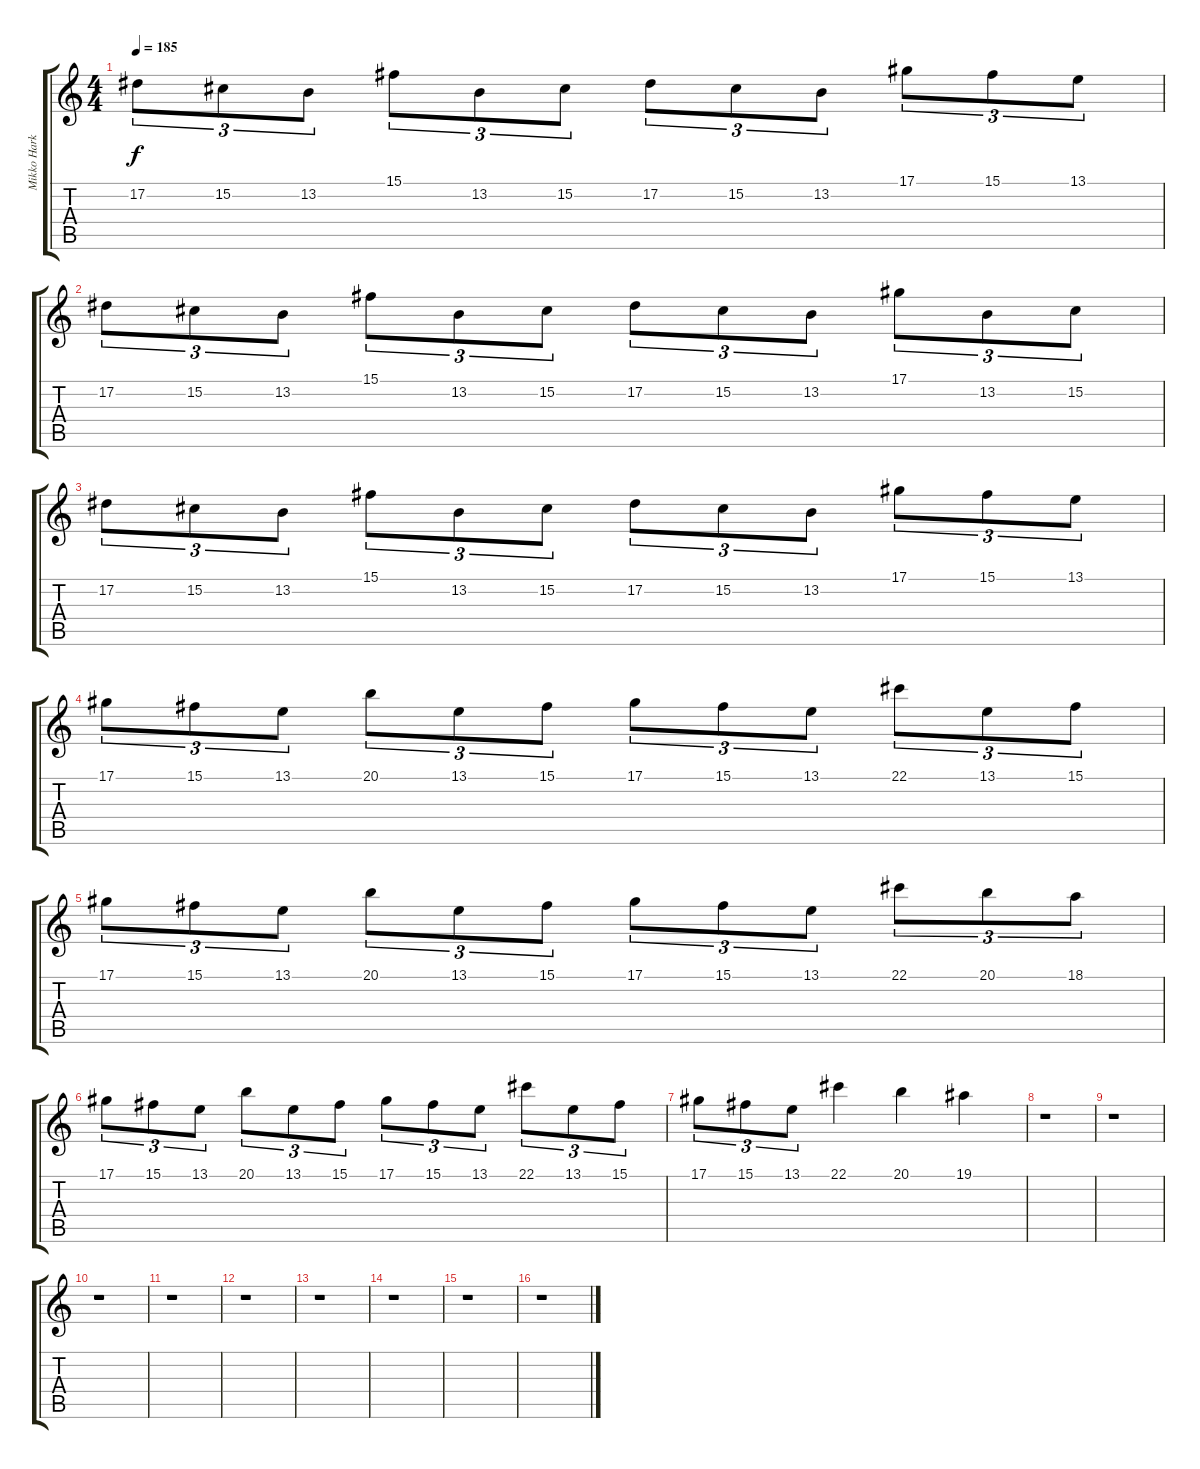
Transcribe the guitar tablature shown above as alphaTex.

\track ("Mikko Harkin" "Mikko Hark") {instrument harpsichord}
\staff {score tabs}
\tuning (Eb4 Bb3 Gb3 Db3 Ab2 Eb2) {hide}
\ts (4 4)
\tempo 185
\clef g2
\ks c
17.2.8{tu (3 2) dy f} 15.2.8{tu (3 2)} 13.2.8{tu (3 2)} 15.1.8{tu (3 2)} 13.2.8{tu (3 2)} 15.2.8{tu (3 2)} 17.2.8{tu (3 2)} 15.2.8{tu (3 2)} 13.2.8{tu (3 2)} 17.1.8{tu (3 2)} 15.1.8{tu (3 2)} 13.1.8{tu (3 2)} |
17.2.8{tu (3 2)} 15.2.8{tu (3 2)} 13.2.8{tu (3 2)} 15.1.8{tu (3 2)} 13.2.8{tu (3 2)} 15.2.8{tu (3 2)} 17.2.8{tu (3 2)} 15.2.8{tu (3 2)} 13.2.8{tu (3 2)} 17.1.8{tu (3 2)} 13.2.8{tu (3 2)} 15.2.8{tu (3 2)} |
17.2.8{tu (3 2)} 15.2.8{tu (3 2)} 13.2.8{tu (3 2)} 15.1.8{tu (3 2)} 13.2.8{tu (3 2)} 15.2.8{tu (3 2)} 17.2.8{tu (3 2)} 15.2.8{tu (3 2)} 13.2.8{tu (3 2)} 17.1.8{tu (3 2)} 15.1.8{tu (3 2)} 13.1.8{tu (3 2)} |
17.1.8{tu (3 2)} 15.1.8{tu (3 2)} 13.1.8{tu (3 2)} 20.1.8{tu (3 2)} 13.1.8{tu (3 2)} 15.1.8{tu (3 2)} 17.1.8{tu (3 2)} 15.1.8{tu (3 2)} 13.1.8{tu (3 2)} 22.1.8{tu (3 2)} 13.1.8{tu (3 2)} 15.1.8{tu (3 2)} |
17.1.8{tu (3 2)} 15.1.8{tu (3 2)} 13.1.8{tu (3 2)} 20.1.8{tu (3 2)} 13.1.8{tu (3 2)} 15.1.8{tu (3 2)} 17.1.8{tu (3 2)} 15.1.8{tu (3 2)} 13.1.8{tu (3 2)} 22.1.8{tu (3 2)} 20.1.8{tu (3 2)} 18.1.8{tu (3 2)} |
17.1.8{tu (3 2)} 15.1.8{tu (3 2)} 13.1.8{tu (3 2)} 20.1.8{tu (3 2)} 13.1.8{tu (3 2)} 15.1.8{tu (3 2)} 17.1.8{tu (3 2)} 15.1.8{tu (3 2)} 13.1.8{tu (3 2)} 22.1.8{tu (3 2)} 13.1.8{tu (3 2)} 15.1.8{tu (3 2)} |
17.1.8{tu (3 2)} 15.1.8{tu (3 2)} 13.1.8{tu (3 2)} 22.1.4 20.1.4 19.1.4 |
r.1 |
r.1 |
r.1 |
r.1 |
r.1 |
r.1 |
r.1 |
r.1 |
r.1
